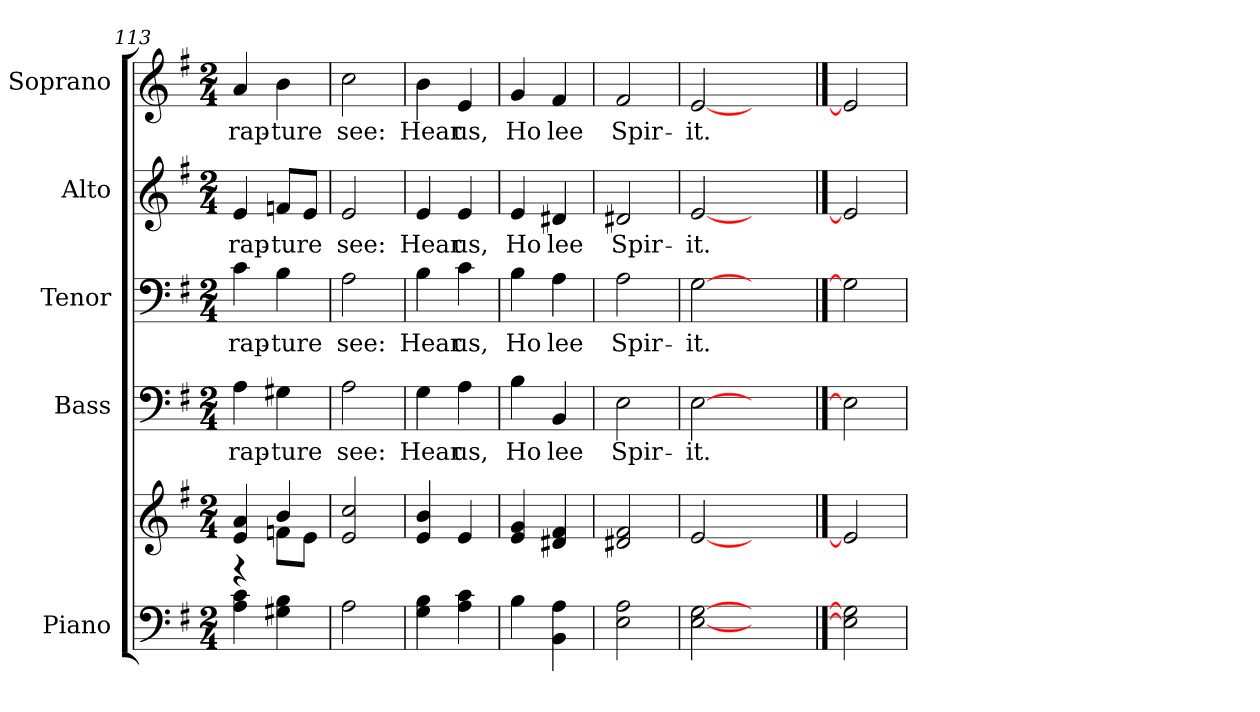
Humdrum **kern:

**kern	**kern	**kern	**text	**kern	**text	**kern	**text	**kern	**text
*part5	*part5	*part4	*part4	*part3	*part3	*part2	*part2	*part1	*part1
*staff6	*staff5	*staff4	*staff4	*staff3	*staff3	*staff2	*staff2	*staff1	*staff1
*I"Piano	*	*I"Bass	*	*I"Tenor	*	*I"Alto	*	*I"Soprano	*
*I'Pno.	*	*I'B.	*	*I'T.	*	*I'A.	*	*I'S.	*
!!LO:PB:g=z
*clefF4	*clefG2	*clefF4	*	*clefF4	*	*clefG2	*	*clefG2	*
*k[f#]	*k[f#]	*k[f#]	*	*k[f#]	*	*k[f#]	*	*k[f#]	*
*G:	*G:	*G:	*	*G:	*	*G:	*	*G:	*
*M2/4	*M2/4	*M2/4	*	*M2/4	*	*M2/4	*	*M2/4	*
=113	=113	=113	=113	=113	=113	=113	=113	=113	=113
*	*^	*	*	*	*	*	*	*	*
!	!	!	!	!LO:LY:b:color=#000000	!	!	!	!	!	!
!	!	!	!	!	!	!LO:LY:b:color=#000000	!	!	!	!
!	!	!	!	!	!	!	!	!LO:LY:b:color=#000000	!	!
!	!	!	!	!	!	!	!	!	!	!LO:LY:b:color=#000000
4Ai\ 4ci	4ei/ 4ai	4r	4Ai\	rap-	4ci\	rap-	4ei/	rap-	4ai/	rap-
!	!	!	!	!LO:LY:b:color=#000000	!	!	!	!	!	!
!	!	!	!	!	!	!LO:LY:b:color=#000000	!	!	!	!
!	!	!	!	!	!	!	!	!LO:LY:b:color=#000000	!	!
!	!	!	!	!	!	!	!	!	!	!LO:LY:b:color=#000000
4G#Xi\ 4Bi	4bi/	8fni\L	4G#Xi\	-ture	4Bi\	-ture	8fni/L	-ture	4bi\	-ture
.	.	8ei\J	.	.	.	.	8ei/J	.	.	.
*	*v	*v	*	*	*	*	*	*	*	*
=114	=114	=114	=114	=114	=114	=114	=114	=114	=114
*	*^	*	*	*	*	*	*	*	*
!	!	!	!	!LO:LY:b:color=#000000	!	!	!	!	!	!
*	*v	*v	*	*	*	*	*	*	*	*
*	*^	*	*	*	*	*	*	*	*
!	!	!	!	!	!	!LO:LY:b:color=#000000	!	!	!	!
*	*v	*v	*	*	*	*	*	*	*	*
*	*^	*	*	*	*	*	*	*	*
!	!	!	!	!	!	!	!	!LO:LY:b:color=#000000	!	!
*	*v	*v	*	*	*	*	*	*	*	*
*	*^	*	*	*	*	*	*	*	*
!	!	!	!	!	!	!	!	!	!	!LO:LY:b:color=#000000
*	*v	*v	*	*	*	*	*	*	*	*
2Ai\	2ei/ 2cci	2Ai\	see:	2Ai\	see:	2ei/	see:	2cci\	see:
=115	=115	=115	=115	=115	=115	=115	=115	=115	=115
!	!	!	!LO:LY:b:color=#000000	!	!	!	!	!	!
!	!	!	!	!	!LO:LY:b:color=#000000	!	!	!	!
!	!	!	!	!	!	!	!LO:LY:b:color=#000000	!	!
!	!	!	!	!	!	!	!	!	!LO:LY:b:color=#000000
4Gi\ 4Bi	4ei/ 4bi	4Gi\	Hear	4Bi\	Hear	4ei/	Hear	4bi\	Hear
!	!	!	!LO:LY:b:color=#000000	!	!	!	!	!	!
!	!	!	!	!	!LO:LY:b:color=#000000	!	!	!	!
!	!	!	!	!	!	!	!LO:LY:b:color=#000000	!	!
!	!	!	!	!	!	!	!	!	!LO:LY:b:color=#000000
4Ai\ 4ci	4ei/	4Ai\	us,	4ci\	us,	4ei/	us,	4ei/	us,
!!LO:PB:g=z
=116	=116	=116	=116	=116	=116	=116	=116	=116	=116
!	!	!	!LO:LY:b:color=#000000	!	!	!	!	!	!
!	!	!	!	!	!LO:LY:b:color=#000000	!	!	!	!
!	!	!	!	!	!	!	!LO:LY:b:color=#000000	!	!
!	!	!	!	!	!	!	!	!	!LO:LY:b:color=#000000
4Bi\	4ei/ 4gi	4Bi\	Ho	4Bi\	Ho	4ei/	Ho	4gi/	Ho
!	!	!	!LO:LY:b:color=#000000	!	!	!	!	!	!
!	!	!	!	!	!LO:LY:b:color=#000000	!	!	!	!
!	!	!	!	!	!	!	!LO:LY:b:color=#000000	!	!
!	!	!	!	!	!	!	!	!	!LO:LY:b:color=#000000
4BBi\ 4Ai	4d#Xi/ 4f#i	4BBi/	lee	4Ai\	lee	4d#Xi/	lee	4f#i/	lee
=117	=117	=117	=117	=117	=117	=117	=117	=117	=117
!	!	!	!LO:LY:b:color=#000000	!	!	!	!	!	!
!	!	!	!	!	!LO:LY:b:color=#000000	!	!	!	!
!	!	!	!	!	!	!	!LO:LY:b:color=#000000	!	!
!	!	!	!	!	!	!	!	!	!LO:LY:b:color=#000000
2Ei\ 2Ai	2d#Xi/ 2f#i	2Ei\	Spir-	2Ai\	Spir-	2d#Xi/	Spir-	2f#i/	Spir-
=118	=118	=118	=118	=118	=118	=118	=118	=118	=118
!	!	!	!LO:LY:b:color=#000000	!	!	!	!	!	!
!	!	!	!	!	!LO:LY:b:color=#000000	!	!	!	!
!	!	!	!	!	!	!	!LO:LY:b:color=#000000	!	!
!	!	!	!	!	!	!	!	!	!LO:LY:b:color=#000000
[2Ei [2Gi	[2ei	[2Ei	-it.	[2Gi	-it.	[2ei	-it.	[2ei	-it.
2ryy	2ryy	2ryy	.	2ryy	.	2ryy	.	2ryy	.
==119	==119	==119	==119	==119	==119	==119	==119	==119	==119
2Ei] 2Gi]	2ei]	2Ei]	.	2Gi]	.	2ei]	.	2ei]	.
=	=	=	=	=	=	=	=	=	=
*-	*-	*-	*-	*-	*-	*-	*-	*-	*-
